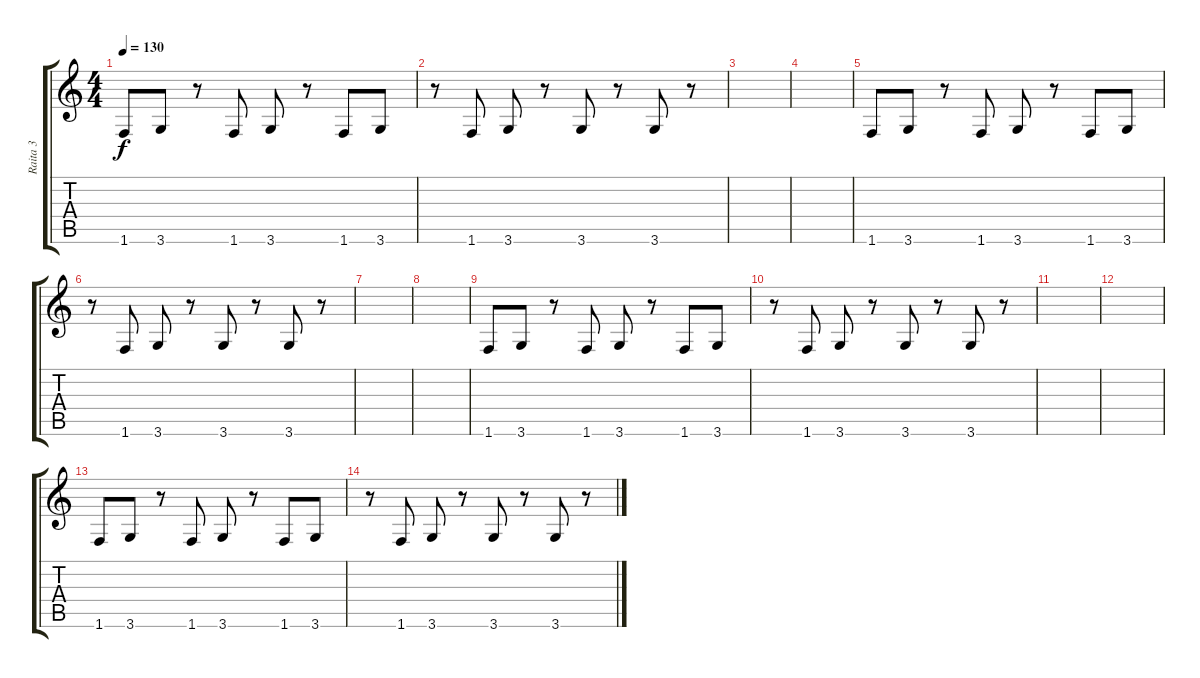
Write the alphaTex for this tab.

\track ("Raita 3" "Raita 3") {instrument overdrivenguitar}
\staff {score tabs}
\tuning (E4 B3 G3 D3 A2 E2) {hide}
\ts (4 4)
\tempo 130
\clef g2
\ks c
1.6.8{dy f} 3.6.8 r.8 1.6.8 3.6.8 r.8 1.6.8 3.6.8 |
r.8 1.6.8 3.6.8 r.8 3.6.8 r.8 3.6.8 r.8 |
|
|
1.6.8 3.6.8 r.8 1.6.8 3.6.8 r.8 1.6.8 3.6.8 |
r.8 1.6.8 3.6.8 r.8 3.6.8 r.8 3.6.8 r.8 |
|
|
1.6.8 3.6.8 r.8 1.6.8 3.6.8 r.8 1.6.8 3.6.8 |
r.8 1.6.8 3.6.8 r.8 3.6.8 r.8 3.6.8 r.8 |
|
|
1.6.8 3.6.8 r.8 1.6.8 3.6.8 r.8 1.6.8 3.6.8 |
r.8 1.6.8 3.6.8 r.8 3.6.8 r.8 3.6.8 r.8
